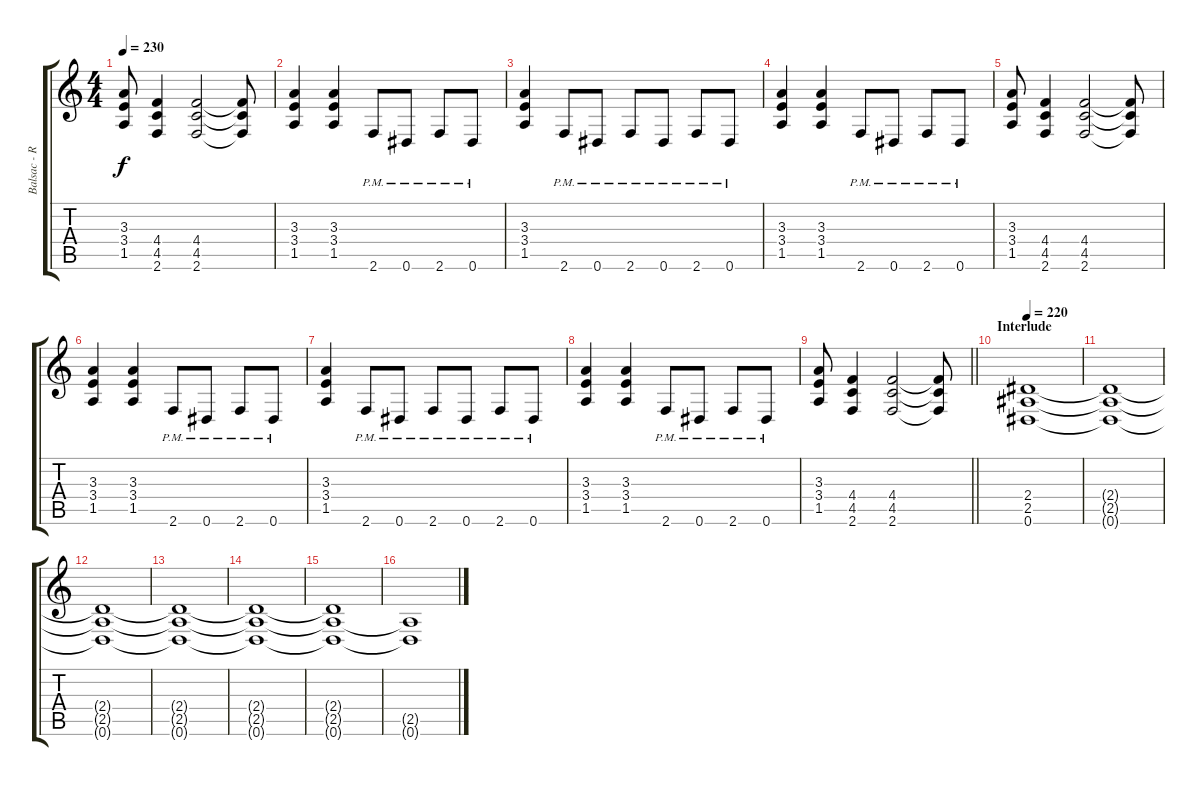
\track ("Balsac - Rhythm" "Balsac - R") {instrument overdrivenguitar}
\staff {score tabs}
\tuning (Eb4 Bb3 Gb3 Db3 Ab2 Eb2) {hide}
\ts (4 4)
\tempo 230
\clef g2
\ks c
(3.3 3.4 1.5).8{dy f} (4.4 4.5 2.6).4 (4.4 4.5 2.6).2 (4.4{t} 4.5{t} 2.6{t}).8 |
(3.3 3.4 1.5).4 (3.3 3.4 1.5).4 2.6{pm}.8 0.6{pm}.8 2.6{pm}.8 0.6{pm}.8 |
(3.3 3.4 1.5).4 2.6{pm}.8 0.6{pm}.8 2.6{pm}.8 0.6{pm}.8 2.6{pm}.8 0.6{pm}.8 |
(3.3 3.4 1.5).4 (3.3 3.4 1.5).4 2.6{pm}.8 0.6{pm}.8 2.6{pm}.8 0.6{pm}.8 |
(3.3 3.4 1.5).8 (4.4 4.5 2.6).4 (4.4 4.5 2.6).2 (4.4{t} 4.5{t} 2.6{t}).8 |
(3.3 3.4 1.5).4 (3.3 3.4 1.5).4 2.6{pm}.8 0.6{pm}.8 2.6{pm}.8 0.6{pm}.8 |
(3.3 3.4 1.5).4 2.6{pm}.8 0.6{pm}.8 2.6{pm}.8 0.6{pm}.8 2.6{pm}.8 0.6{pm}.8 |
(3.3 3.4 1.5).4 (3.3 3.4 1.5).4 2.6{pm}.8 0.6{pm}.8 2.6{pm}.8 0.6{pm}.8 |
\barLineRight lightlight
(3.3 3.4 1.5).8 (4.4 4.5 2.6).4 (4.4 4.5 2.6).2 (4.4{t} 4.5{t} 2.6{t}).8 |
\section ("" "Interlude")
\tempo 220
(2.4 2.5 0.6).1 |
(2.4{t} 2.5{t} 0.6{t}).1 |
(2.4{t} 2.5{t} 0.6{t}).1 |
(2.4{t} 2.5{t} 0.6{t}).1 |
(2.4{t} 2.5{t} 0.6{t}).1 |
(2.4{t} 2.5{t} 0.6{t}).1 |
(2.5{t} 0.6{t}).1
